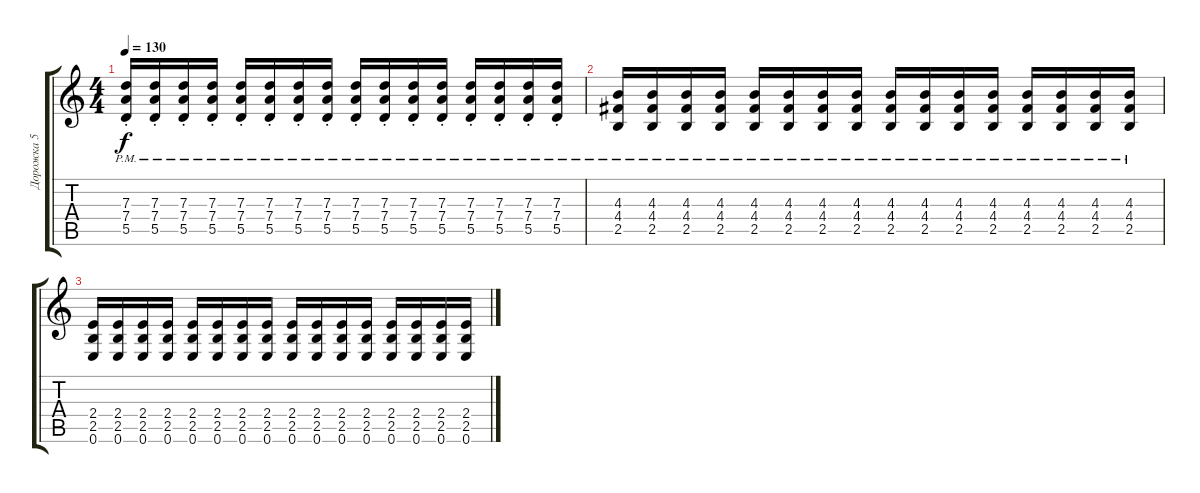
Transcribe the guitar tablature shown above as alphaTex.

\track ("Дорожка 5" "Дорожка 5") {instrument distortionguitar}
\staff {score tabs}
\tuning (E4 B3 G3 D3 A2 E2) {hide}
\ts (4 4)
\tempo 130
\clef g2
\ks c
(7.3{pm st} 7.4{pm} 5.5{pm}).16{dy f} (7.3{pm st} 7.4{pm} 5.5{pm}).16 (7.3{pm st} 7.4{pm} 5.5{pm}).16 (7.3{pm st} 7.4{pm} 5.5{pm}).16 (7.3{pm st} 7.4{pm} 5.5{pm}).16 (7.3{pm st} 7.4{pm} 5.5{pm}).16 (7.3{pm st} 7.4{pm} 5.5{pm}).16 (7.3{pm st} 7.4{pm} 5.5{pm}).16 (7.3{pm st} 7.4{pm} 5.5{pm}).16 (7.3{pm st} 7.4{pm} 5.5{pm}).16 (7.3{pm st} 7.4{pm} 5.5{pm}).16 (7.3{pm st} 7.4{pm} 5.5{pm}).16 (7.3{pm st} 7.4{pm} 5.5{pm}).16 (7.3{pm st} 7.4{pm} 5.5{pm}).16 (7.3{pm st} 7.4{pm} 5.5{pm}).16 (7.3{pm st} 7.4{pm} 5.5{pm}).16 |
(4.3{pm} 4.4{pm} 2.5{pm}).16 (4.3{pm} 4.4{pm} 2.5{pm}).16 (4.3{pm} 4.4{pm} 2.5{pm}).16 (4.3{pm} 4.4{pm} 2.5{pm}).16 (4.3{pm} 4.4{pm} 2.5{pm}).16 (4.3{pm} 4.4{pm} 2.5{pm}).16 (4.3{pm} 4.4{pm} 2.5{pm}).16 (4.3{pm} 4.4{pm} 2.5{pm}).16 (4.3{pm} 4.4{pm} 2.5{pm}).16 (4.3{pm} 4.4{pm} 2.5{pm}).16 (4.3{pm} 4.4{pm} 2.5{pm}).16 (4.3{pm} 4.4{pm} 2.5{pm}).16 (4.3{pm} 4.4{pm} 2.5{pm}).16 (4.3{pm} 4.4{pm} 2.5{pm}).16 (4.3{pm} 4.4{pm} 2.5{pm}).16 (4.3{pm} 4.4{pm} 2.5{pm}).16 |
(2.4 2.5 0.6).16 (2.4 2.5 0.6).16 (2.4 2.5 0.6).16 (2.4 2.5 0.6).16 (2.4 2.5 0.6).16 (2.4 2.5 0.6).16 (2.4 2.5 0.6).16 (2.4 2.5 0.6).16 (2.4 2.5 0.6).16 (2.4 2.5 0.6).16 (2.4 2.5 0.6).16 (2.4 2.5 0.6).16 (2.4 2.5 0.6).16 (2.4 2.5 0.6).16 (2.4 2.5 0.6).16 (2.4 2.5 0.6).16
